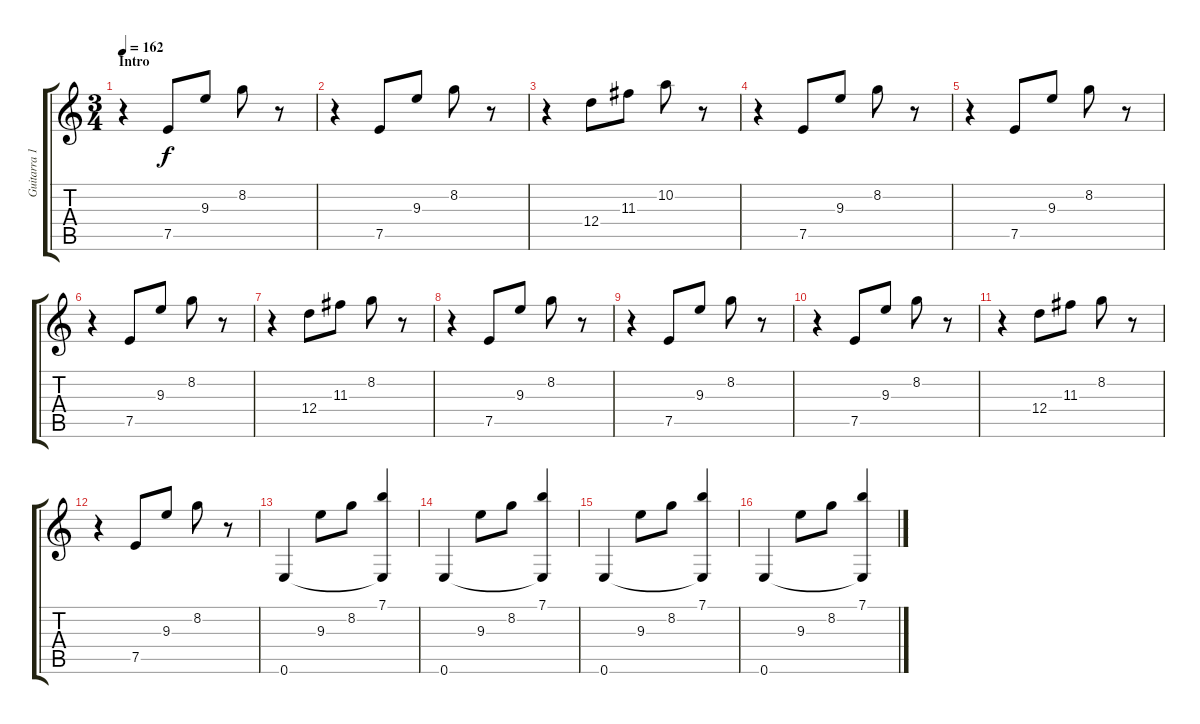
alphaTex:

\track ("Guitarra 1" "Guitarra 1") {instrument acousticguitarsteel}
\staff {score tabs}
\tuning (E4 B3 G3 D3 A2 E2) {hide}
\ts (3 4)
\section ("" "Intro")
\tempo 162
\clef g2
\ks c
r.4{dy f instrument acousticguitarsteel} 7.5.8 9.3.8 8.2.8 r.8 |
r.4 7.5.8 9.3.8 8.2.8 r.8 |
r.4 12.4.8 11.3.8 10.2.8 r.8 |
r.4 7.5.8 9.3.8 8.2.8 r.8 |
r.4 7.5.8 9.3.8 8.2.8 r.8 |
r.4 7.5.8 9.3.8 8.2.8 r.8 |
r.4 12.4.8 11.3.8 8.2.8 r.8 |
r.4 7.5.8 9.3.8 8.2.8 r.8 |
r.4 7.5.8 9.3.8 8.2.8 r.8 |
r.4 7.5.8 9.3.8 8.2.8 r.8 |
r.4 12.4.8 11.3.8 8.2.8 r.8 |
r.4 7.5.8 9.3.8 8.2.8 r.8 |
0.6.4 9.3.8 8.2.8 (7.1 0.6{t}).4 |
0.6.4 9.3.8 8.2.8 (7.1 0.6{t}).4 |
0.6.4 9.3.8 8.2.8 (7.1 0.6{t}).4 |
0.6.4 9.3.8 8.2.8 (7.1 0.6{t}).4
